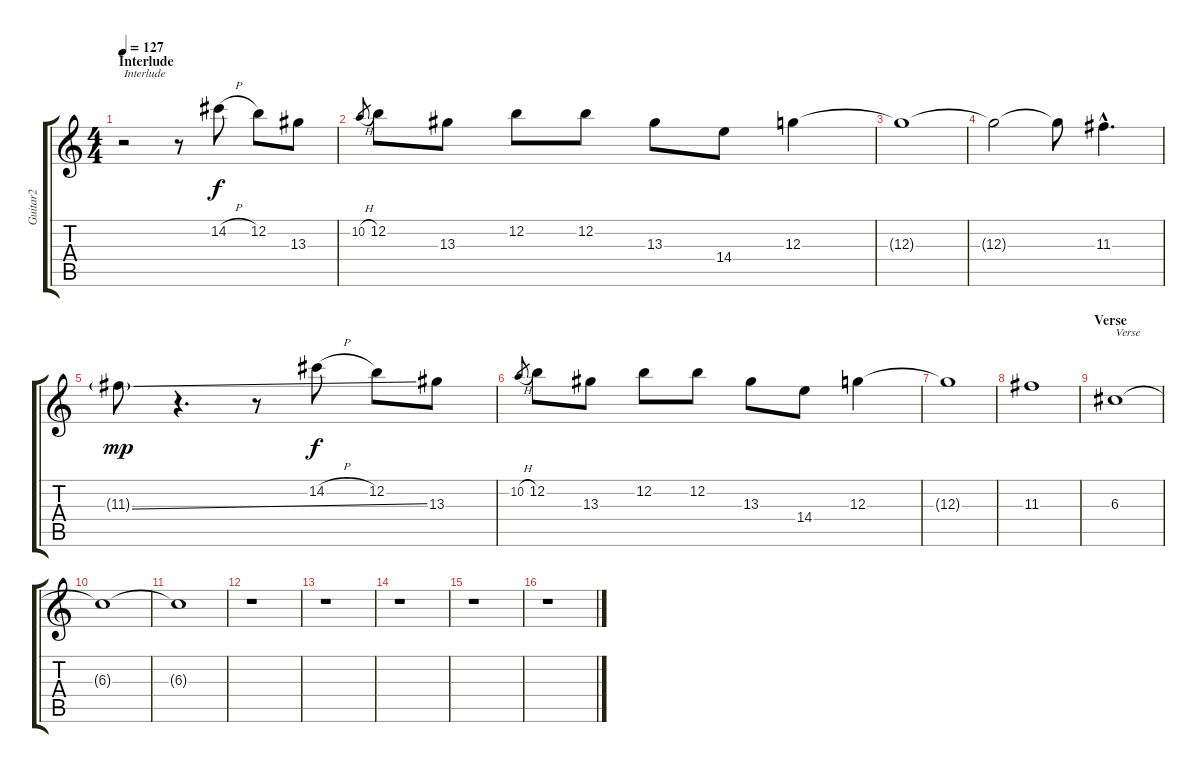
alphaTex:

\track ("Guitar2" "Guitar2") {instrument distortionguitar}
\staff {score tabs}
\tuning (E4 B3 G3 D3 A2 E2) {hide}
\ts (4 4)
\section ("" "Interlude")
\tempo 127
\clef g2
\ks c
r.2{txt "Interlude" dy f} r.8 14.2{h}.8 12.2.8 13.3.8 |
10.2{h}.8{gr} 12.2.8 13.3.8 12.2.8 12.2.8 13.3.8 14.4.8 12.3.4 |
12.3{t}.1 |
12.3{t}.2 12.3{t}.8 11.3{hac}.4{d} |
11.3{ss g}.8{dy mp} r.4{d} r.8 14.2{h}.8{dy f} 12.2.8 13.3.8 |
10.2{h}.8{gr} 12.2.8 13.3.8 12.2.8 12.2.8 13.3.8 14.4.8 12.3.4 |
12.3{t}.1 |
11.3.1 |
\section ("" "Verse")
6.3.1{txt "Verse"} |
6.3{t}.1 |
6.3{t}.1 |
r.1 |
r.1 |
r.1 |
r.1 |
r.1
